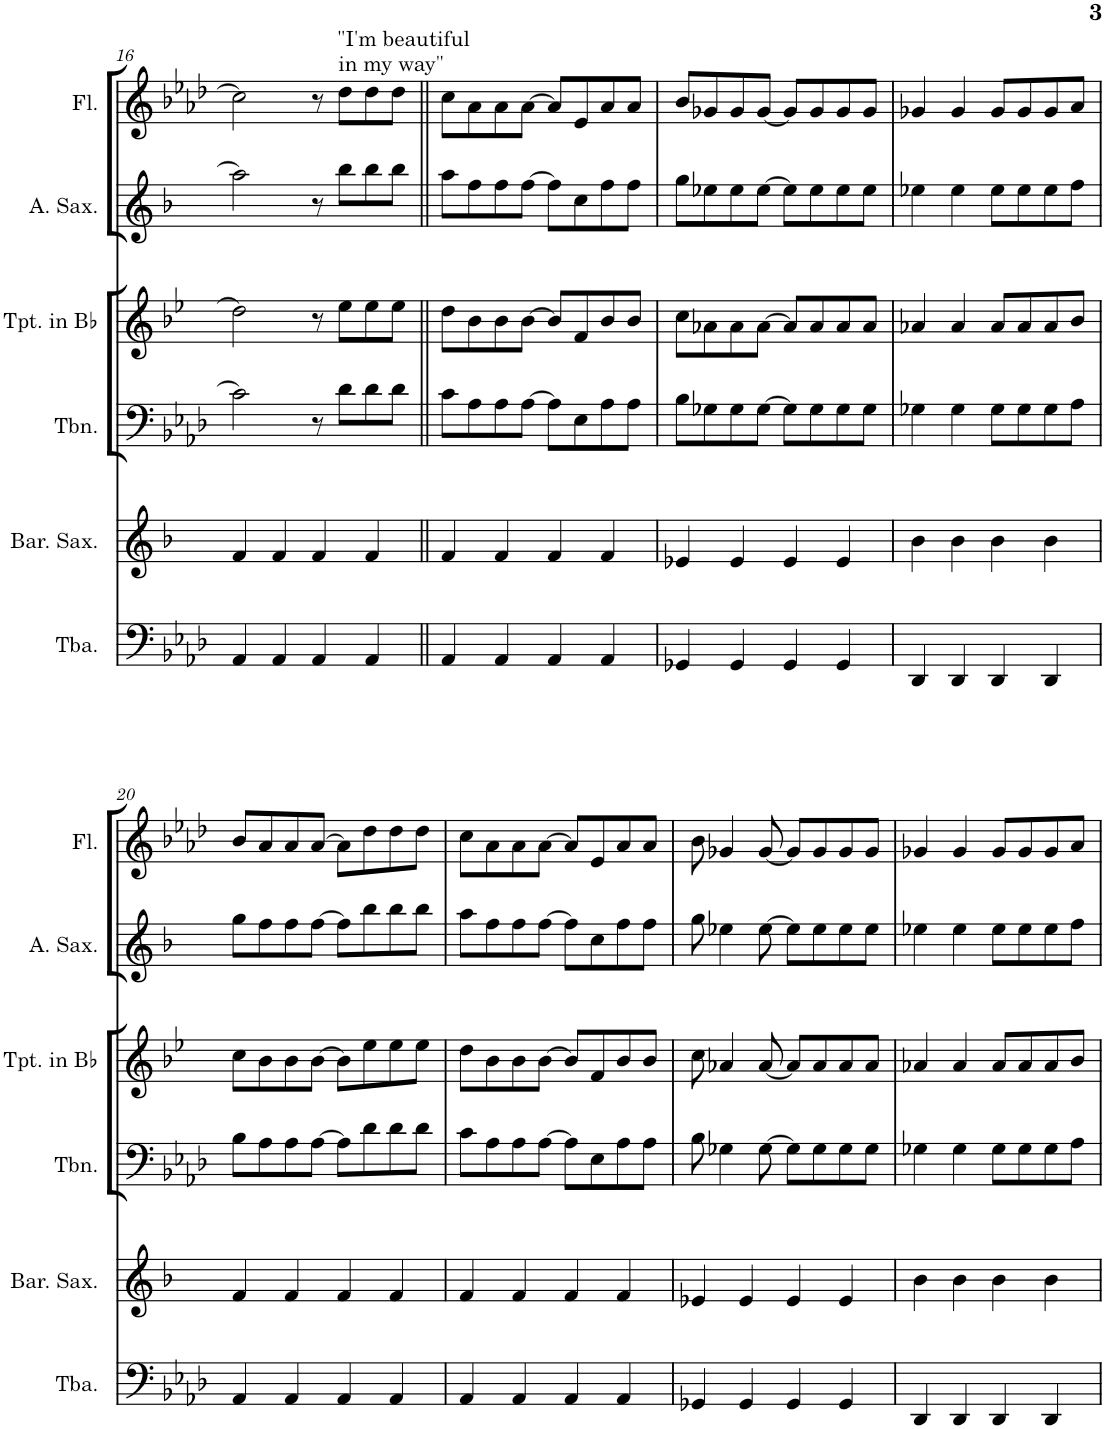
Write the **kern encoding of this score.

**kern	**kern	**kern	**kern	**kern	**kern
*part6	*part5	*part4	*part3	*part2	*part1
*staff6	*staff5	*staff4	*staff3	*staff2	*staff1
*I"Tuba	*I"Baritone Saxophone	*I"Trombone	*I"Trumpet in Bb	*I"Alto Saxophone	*I"Flute
*I'Tba.	*I'Bar. Sax.	*I'Tbn.	*I'Tpt. in Bb	*I'A. Sax.	*I'Fl.
!!LO:PB:g=z
*clefF4	*clefG2	*clefF4	*clefG2	*clefG2	*clefG2
*	*Trd12c21	*	*Trd1c2	*Trd5c9	*
*k[b-e-a-d-]	*k[b-]	*k[b-e-a-d-]	*k[b-e-]	*k[b-]	*k[b-e-a-d-]
*M4/4	*M4/4	*M4/4	*M4/4	*M4/4	*M4/4
=16	=16	=16	=16	=16	=16
4AA-/	4f/	2c\]	2dd\]	2aa\]	2cc\]
4AA-/	4f/	.	.	.	.
4AA-/	4f/	8r	8r	8r	8r
!	!	!	!	!	!LO:TX:a:t="I'm beautiful
!	!	!	!	!	!LO:TX:a:t=in my way"
.	.	8d-\L	8ee-\L	8bb-\L	8dd-\L
4AA-/	4f/	8d-\	8ee-\	8bb-\	8dd-\
.	.	8d-\J	8ee-\J	8bb-\J	8dd-\J
=17||	=17||	=17||	=17||	=17||	=17||
4AA-/	4f/	8c\L	8dd\L	8aa\L	8cc\L
.	.	8A-\	8b-\	8ff\	8a-\
4AA-/	4f/	8A-\	8b-\	8ff\	8a-\
.	.	[8A-\J	[8b-\J	[8ff\J	[8a-\J
4AA-/	4f/	8A-\L]	8b-/L]	8ff\L]	8a-/L]
.	.	8E-\	8f/	8cc\	8e-/
4AA-/	4f/	8A-\	8b-/	8ff\	8a-/
.	.	8A-\J	8b-/J	8ff\J	8a-/J
=18	=18	=18	=18	=18	=18
4GG-X/	4e-X/	8B-\L	8cc\L	8gg\L	8b-/L
.	.	8G-X\	8a-X\	8ee-X\	8g-X/
4GG-/	4e-/	8G-\	8a-\	8ee-\	8g-/
.	.	[8G-\J	[8a-\J	[8ee-\J	[8g-/J
4GG-/	4e-/	8G-\L]	8a-/L]	8ee-\L]	8g-/L]
.	.	8G-\	8a-/	8ee-\	8g-/
4GG-/	4e-/	8G-\	8a-/	8ee-\	8g-/
.	.	8G-\J	8a-/J	8ee-\J	8g-/J
=19	=19	=19	=19	=19	=19
4DD-/	4b-\	4G-X\	4a-X/	4ee-X\	4g-X/
4DD-/	4b-\	4G-\	4a-/	4ee-\	4g-/
4DD-/	4b-\	8G-\L	8a-/L	8ee-\L	8g-/L
.	.	8G-\	8a-/	8ee-\	8g-/
4DD-/	4b-\	8G-\	8a-/	8ee-\	8g-/
.	.	8A-\J	8b-/J	8ff\J	8a-/J
!!LO:LB:g=z
=20	=20	=20	=20	=20	=20
4AA-/	4f/	8B-\L	8cc\L	8gg\L	8b-/L
.	.	8A-\	8b-\	8ff\	8a-/
4AA-/	4f/	8A-\	8b-\	8ff\	8a-/
.	.	[8A-\J	[8b-\J	[8ff\J	[8a-/J
4AA-/	4f/	8A-\L]	8b-\L]	8ff\L]	8a-\L]
.	.	8d-\	8ee-\	8bb-\	8dd-\
4AA-/	4f/	8d-\	8ee-\	8bb-\	8dd-\
.	.	8d-\J	8ee-\J	8bb-\J	8dd-\J
=21	=21	=21	=21	=21	=21
4AA-/	4f/	8c\L	8dd\L	8aa\L	8cc\L
.	.	8A-\	8b-\	8ff\	8a-\
4AA-/	4f/	8A-\	8b-\	8ff\	8a-\
.	.	[8A-\J	[8b-\J	[8ff\J	[8a-\J
4AA-/	4f/	8A-\L]	8b-/L]	8ff\L]	8a-/L]
.	.	8E-\	8f/	8cc\	8e-/
4AA-/	4f/	8A-\	8b-/	8ff\	8a-/
.	.	8A-\J	8b-/J	8ff\J	8a-/J
=22	=22	=22	=22	=22	=22
4GG-X/	4e-X/	8B-\	8cc\	8gg\	8b-\
.	.	4G-X\	4a-X/	4ee-X\	4g-X/
4GG-/	4e-/	.	.	.	.
.	.	[8G-\	[8a-/	[8ee-\	[8g-/
4GG-/	4e-/	8G-\L]	8a-/L]	8ee-\L]	8g-/L]
.	.	8G-\	8a-/	8ee-\	8g-/
4GG-/	4e-/	8G-\	8a-/	8ee-\	8g-/
.	.	8G-\J	8a-/J	8ee-\J	8g-/J
=23	=23	=23	=23	=23	=23
4DD-/	4b-\	4G-X\	4a-X/	4ee-X\	4g-X/
4DD-/	4b-\	4G-\	4a-/	4ee-\	4g-/
4DD-/	4b-\	8G-\L	8a-/L	8ee-\L	8g-/L
.	.	8G-\	8a-/	8ee-\	8g-/
4DD-/	4b-\	8G-\	8a-/	8ee-\	8g-/
.	.	8A-\J	8b-/J	8ff\J	8a-/J
=	=	=	=	=	=
*-	*-	*-	*-	*-	*-
